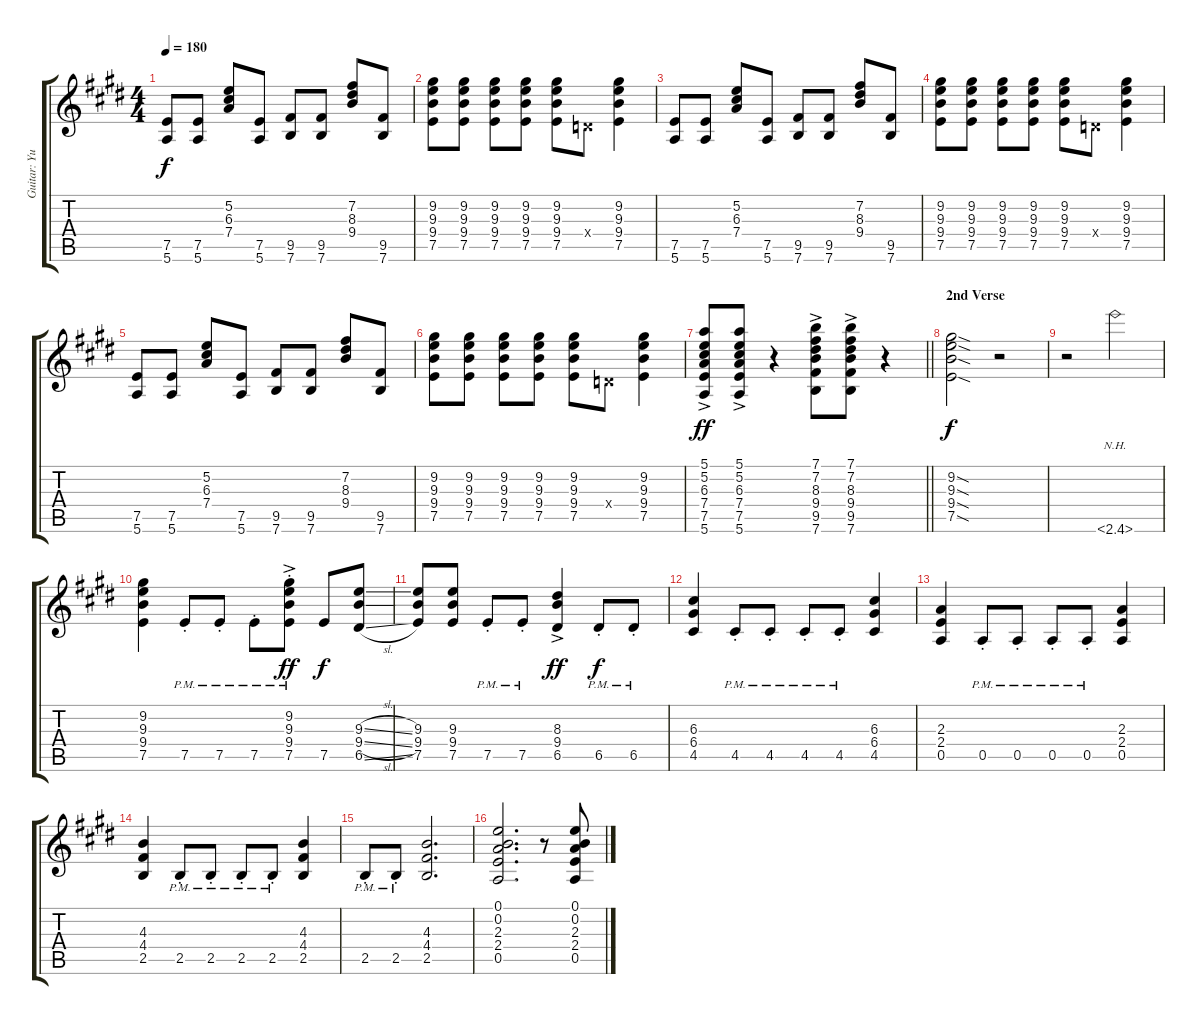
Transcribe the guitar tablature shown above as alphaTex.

\track ("Guitar: Yui Hirasawa" "Guitar: Yu") {instrument distortionguitar}
\staff {score tabs}
\tuning (E4 B3 G3 D3 A2 E2) {hide}
\ts (4 4)
\tempo 180
\clef g2
\ks e
(7.5 5.6).8{dy f} (7.5 5.6).8 (5.2 6.3 7.4).8 (7.5 5.6).8 (9.5 7.6).8 (9.5 7.6).8 (7.2 8.3 9.4).8 (9.5 7.6).8 |
(9.2 9.3 9.4 7.5).8 (9.2 9.3 9.4 7.5).8 (9.2 9.3 9.4 7.5).8 (9.2 9.3 9.4 7.5).8 (9.2 9.3 9.4 7.5).8 0.4{x}.8 (9.2 9.3 9.4 7.5).4 |
(7.5 5.6).8 (7.5 5.6).8 (5.2 6.3 7.4).8 (7.5 5.6).8 (9.5 7.6).8 (9.5 7.6).8 (7.2 8.3 9.4).8 (9.5 7.6).8 |
(9.2 9.3 9.4 7.5).8 (9.2 9.3 9.4 7.5).8 (9.2 9.3 9.4 7.5).8 (9.2 9.3 9.4 7.5).8 (9.2 9.3 9.4 7.5).8 0.4{x}.8 (9.2 9.3 9.4 7.5).4 |
(7.5 5.6).8 (7.5 5.6).8 (5.2 6.3 7.4).8 (7.5 5.6).8 (9.5 7.6).8 (9.5 7.6).8 (7.2 8.3 9.4).8 (9.5 7.6).8 |
(9.2 9.3 9.4 7.5).8 (9.2 9.3 9.4 7.5).8 (9.2 9.3 9.4 7.5).8 (9.2 9.3 9.4 7.5).8 (9.2 9.3 9.4 7.5).8 0.4{x}.8 (9.2 9.3 9.4 7.5).4 |
\barLineRight lightlight
(5.1 5.2 6.3 7.4 7.5 5.6{ac}).8{dy ff} (5.1 5.2 6.3 7.4 7.5 5.6{ac}).8 r.4 (7.1 7.2 8.3 9.4 9.5{ac} 7.6{ac}).8 (7.1 7.2 8.3 9.4 9.5 7.6{ac}).8 r.4 |
\section ("" "2nd Verse")
(9.2{sod} 9.3{sod} 9.4{sod} 7.5{sod}).2{dy f} r.2 |
r.2 2.6{nh}.2 |
(9.2 9.3 9.4 7.5).4 7.5{pm st}.8 7.5{pm st}.8 7.5{pm st}.8 (9.2{ac pm st} 9.3{ac pm st} 9.4{ac pm st} 7.5{ac pm st}).8{dy ff} 7.5.8{dy f} (9.3{sl} 9.4{sl} 6.5{sl}).8 |
(9.3 9.4 7.5).8 (9.3 9.4 7.5).8 7.5{pm st}.8 7.5{pm st}.8 (8.3{ac} 9.4{ac} 6.5{ac}).4{dy ff} 6.5{pm st}.8{dy f} 6.5{pm st}.8 |
(6.3 6.4 4.5).4 4.5{pm st}.8 4.5{pm st}.8 4.5{pm st}.8 4.5{pm st}.8 (6.3 6.4 4.5).4 |
(2.3 2.4 0.5).4 0.5{pm st}.8 0.5{pm st}.8 0.5{pm st}.8 0.5{pm st}.8 (2.3 2.4 0.5).4 |
(4.3 4.4 2.5).4 2.5{pm st}.8 2.5{pm st}.8 2.5{pm st}.8 2.5{pm st}.8 (4.3 4.4 2.5).4 |
2.5{pm st}.8 2.5{pm st}.8 (4.3 4.4 2.5).2{d} |
(0.1 0.2 2.3 2.4 0.5).2{d} r.8 (0.1 0.2 2.3 2.4 0.5).8
